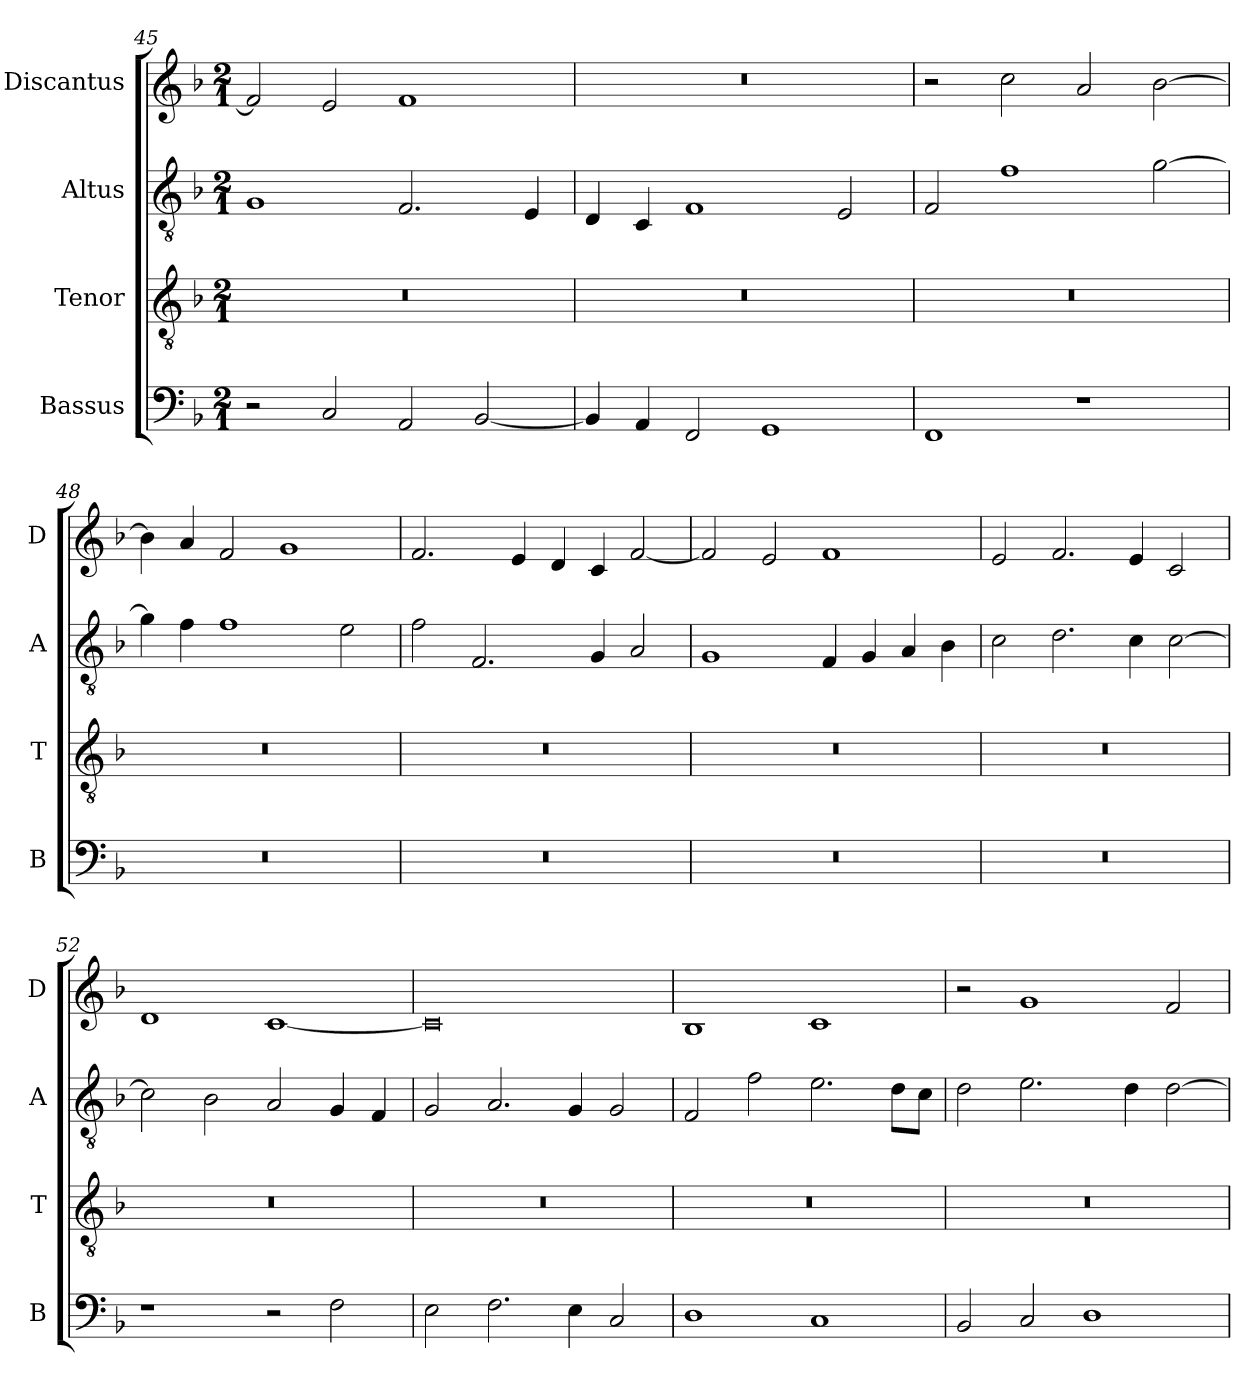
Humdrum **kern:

**kern	**kern	**kern	**kern
*part4	*part3	*part2	*part1
*staff4	*staff3	*staff2	*staff1
*I"Bassus	*I"Tenor	*I"Altus	*I"Discantus
*I'B	*I'T	*I'A	*I'D
*clefF4	*clefGv2	*clefGv2	*clefG2
*k[b-]	*k[b-]	*k[b-]	*k[b-]
*M2/1	*M2/1	*M2/1	*M2/1
=45	=45	=45	=45
2r	0r	1G	2f/]
2C/	.	.	2e/
2AA/	.	2.F/	1f
[2BB-/	.	.	.
.	.	4E/	.
=46	=46	=46	=46
4BB-/]	0r	4D/	0r
4AA/	.	4C/	.
2FF/	.	1F	.
1GG	.	.	.
.	.	2E/	.
=47	=47	=47	=47
1FF	0r	2F/	2r
.	.	1f	2cc\
1r	.	.	2a/
.	.	[2g\	[2b-\
=48	=48	=48	=48
0r	0r	4g\]	4b-\]
.	.	4f\	4a/
.	.	1f	2f/
.	.	.	1g
.	.	2e\	.
=49	=49	=49	=49
0r	0r	2f\	2.f/
.	.	2.F/	.
.	.	.	4e/
.	.	.	4d/
.	.	4G/	4c/
.	.	2A/	[2f/
=50	=50	=50	=50
0r	0r	1G	2f/]
.	.	.	2e/
.	.	4F/	1f
.	.	4G/	.
.	.	4A/	.
.	.	4B-\	.
=51	=51	=51	=51
0r	0r	2c\	2e/
.	.	2.d\	2.f/
.	.	4c\	4e/
.	.	[2c\	2c/
=52	=52	=52	=52
1r	0r	2c\]	1d
.	.	2B-\	.
2r	.	2A/	[1c
2F\	.	4G/	.
.	.	4F/	.
=53	=53	=53	=53
2E\	0r	2G/	0c]
2.F\	.	2.A/	.
4E\	.	4G/	.
2C/	.	2G/	.
=54	=54	=54	=54
1D	0r	2F/	1B-
.	.	2f\	.
1C	.	2.e\	1c
.	.	8d\L	.
.	.	8c\J	.
=55	=55	=55	=55
2BB-/	0r	2d\	2r
2C/	.	2.e\	1g
1D	.	.	.
.	.	4d\	.
.	.	[2d\	2f/
=	=	=	=
*-	*-	*-	*-
